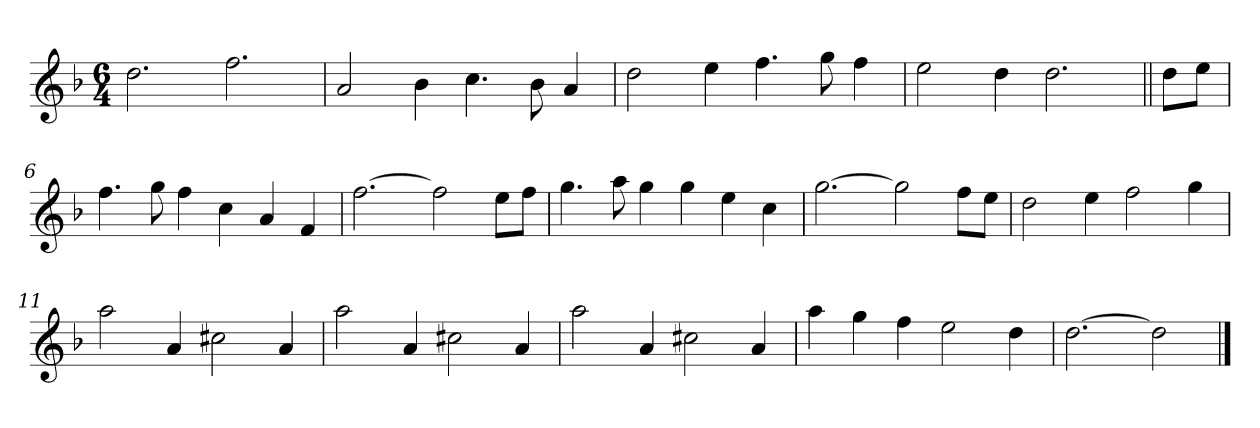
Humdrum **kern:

**kern
*part1
*staff1
*clefG2
*k[b-]
*d:
*M6/4
*MM300
=1
2.dd\
2.ff\
=2
2a/
4b-\
4.cc\
8b-\
4a/
=3
2dd\
4ee\
4.ff\
8gg\
4ff\
=4
2ee\
4dd\
2.dd\
=5||
8dd\L
8ee\J
=6
4.ff\
8gg\
4ff\
4cc\
4a/
4f/
=7
[2.ff\
2ff\]
8ee\L
8ff\J
=8
4.gg\
8aa\
4gg\
4gg\
4ee\
4cc\
!!LO:LB:g=z
=9
[2.gg\
2gg\]
8ff\L
8ee\J
=10
2dd\
4ee\
2ff\
4gg\
=11
2aa\
4a/
2cc#X\
4a/
=12
2aa\
4a/
2cc#X\
4a/
=13
2aa\
4a/
2cc#X\
4a/
=14
4aa\
4gg\
4ff\
2ee\
4dd\
=15
[2.dd\
2dd\]
==
*-
